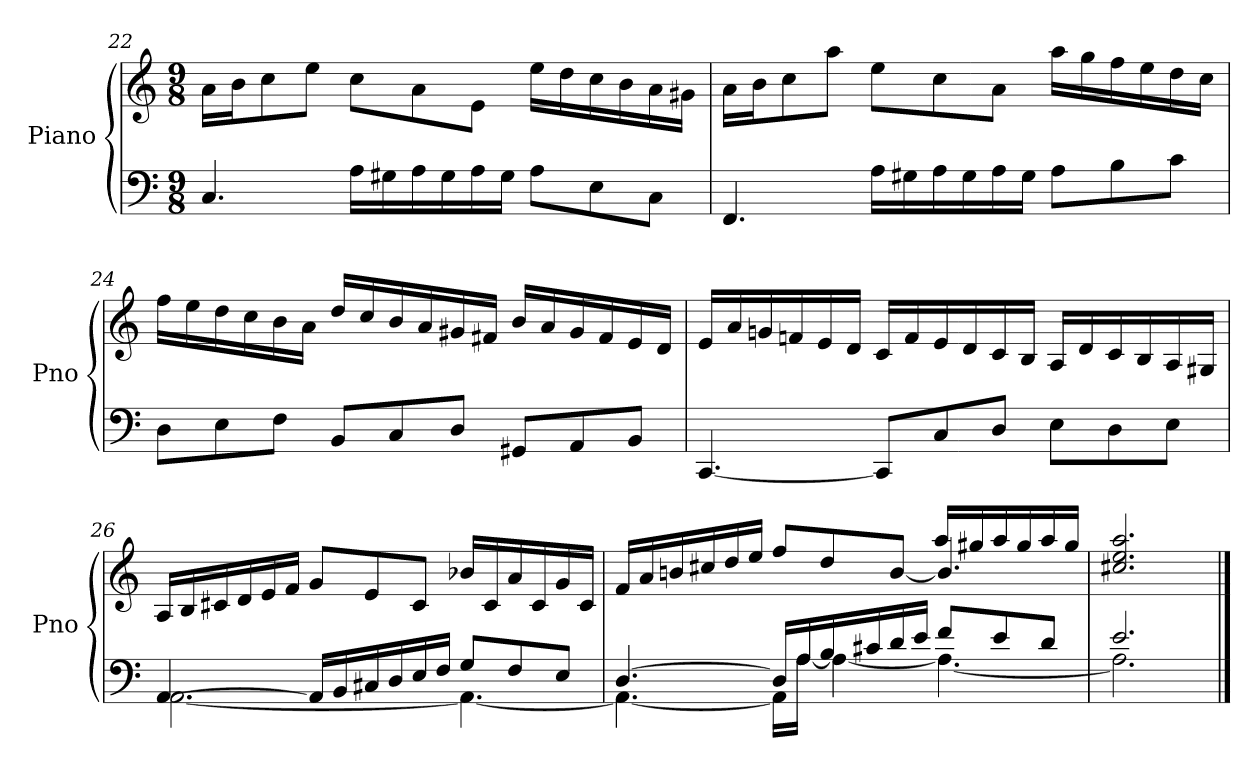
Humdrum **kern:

**kern	**kern
*part1	*part1
*staff2	*staff1
*I"Piano	*
*I'Pno	*
*clefF4	*clefG2
*k[]	*k[]
*M9/8	*M9/8
=22	=22
4.C/	16a\LL
.	16b\J
.	8cc\
.	8ee\J
16A\LL	8cc\L
16G#X\	.
16A\	8a\
16G#\	.
16A\	8e\J
16G#\JJ	.
8A\L	16ee\LL
.	16dd\
8E\	16cc\
.	16b\
8C\J	16a\
.	16g#X\JJ
!!LO:LB:g=z
=23	=23
4.FF/	16a\LL
.	16b\J
.	8cc\
.	8aa\J
16A\LL	8ee\L
16G#X\	.
16A\	8cc\
16G#\	.
16A\	8a\J
16G#\JJ	.
8A\L	16aa\LL
.	16gg\
8B\	16ff\
.	16ee\
8c\J	16dd\
.	16cc\JJ
=24	=24
8D\L	16ff\LL
.	16ee\
8E\	16dd\
.	16cc\
8F\J	16b\
.	16a\JJ
8BB/L	16dd/LL
.	16cc/
8C/	16b/
.	16a/
8D/J	16g#X/
.	16f#X/JJ
8GG#X/L	16b/LL
.	16a/
8AA/	16g#/
.	16f#/
8BB/J	16e/
.	16d/JJ
!!LO:LB:g=z
=25	=25
[4.CC/	16e/LL
.	16a/
.	16gn/
.	16fn/
.	16e/
.	16d/JJ
8CC/L]	16c/LL
.	16f/
8C/	16e/
.	16d/
8D/J	16c/
.	16B/JJ
8E\L	16A/LL
.	16d/
8D\	16c/
.	16B/
8E\J	16A/
.	16G#X/JJ
!!LO:LB:g=z
=26	=26
*^	*
[4.AA/	[2.AA\	16A/LL
.	.	16B/
.	.	16c#X/
.	.	16d/
.	.	16e/
.	.	16f/JJ
16AA/LL]	.	8g/L
16BB/	.	.
16C#X/	.	8e/
16D/	.	.
16E/	.	8c#/J
16F/JJ	.	.
8G/L	4.AA\_	16b-X/LL
.	.	16c#/
8F/	.	16a/
.	.	16c#/
8E/J	.	16g/
.	.	16c#/JJ
=27	=27	=27
*	*	*^
[4.D/	4.AA\_	16f/LL	2.ryy
.	.	16a/	.
.	.	16bn/	.
.	.	16cc#X/	.
.	.	16dd/	.
.	.	16ee/JJ	.
16D/LL]	16AA\LL]	8ff/L	.
16A/	[16A\JJ	.	.
16B/	4A\_	8dd/	.
16c#X/	.	.	.
16d/	.	[8b/J	.
16e/JJ	.	.	.
8f/L	4.A\_	4.b/]	16aa/LL
.	.	.	16gg#X/
8e/	.	.	16aa/
.	.	.	16gg#/
8d/J	.	.	16aa/
.	.	.	16gg#/JJ
*	*	*v	*v
=28	=28	=28
2.e/	2.A\]	2.cc#X/ 2.ee/ 2.aa/
*v	*v	*
==	==
*-	*-
